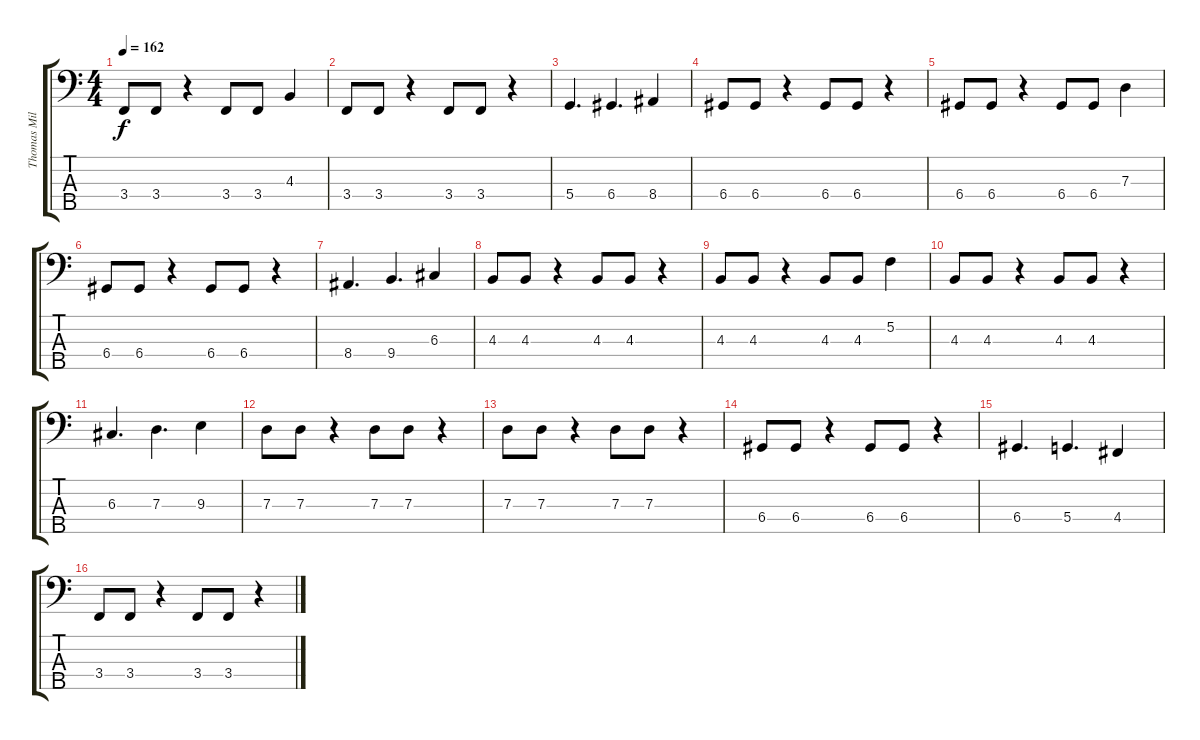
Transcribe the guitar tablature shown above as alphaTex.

\track ("Thomas Miller" "Thomas Mil") {instrument electricbassfinger}
\staff {score tabs}
\tuning (F2 C2 G1 D1 A0) {hide}
\ts (4 4)
\tempo 162
\clef f4
\ks c
3.4.8{dy f} 3.4.8 r.4 3.4.8 3.4.8 4.3.4 |
3.4.8 3.4.8 r.4 3.4.8 3.4.8 r.4 |
5.4.4{d} 6.4.4{d} 8.4.4 |
6.4.8 6.4.8 r.4 6.4.8 6.4.8 r.4 |
6.4.8 6.4.8 r.4 6.4.8 6.4.8 7.3.4 |
6.4.8 6.4.8 r.4 6.4.8 6.4.8 r.4 |
8.4.4{d} 9.4.4{d} 6.3.4 |
4.3.8 4.3.8 r.4 4.3.8 4.3.8 r.4 |
4.3.8 4.3.8 r.4 4.3.8 4.3.8 5.2.4 |
4.3.8 4.3.8 r.4 4.3.8 4.3.8 r.4 |
6.3.4{d} 7.3.4{d} 9.3.4 |
7.3.8 7.3.8 r.4 7.3.8 7.3.8 r.4 |
7.3.8 7.3.8 r.4 7.3.8 7.3.8 r.4 |
6.4.8 6.4.8 r.4 6.4.8 6.4.8 r.4 |
6.4.4{d} 5.4.4{d} 4.4.4 |
3.4.8 3.4.8 r.4 3.4.8 3.4.8 r.4
